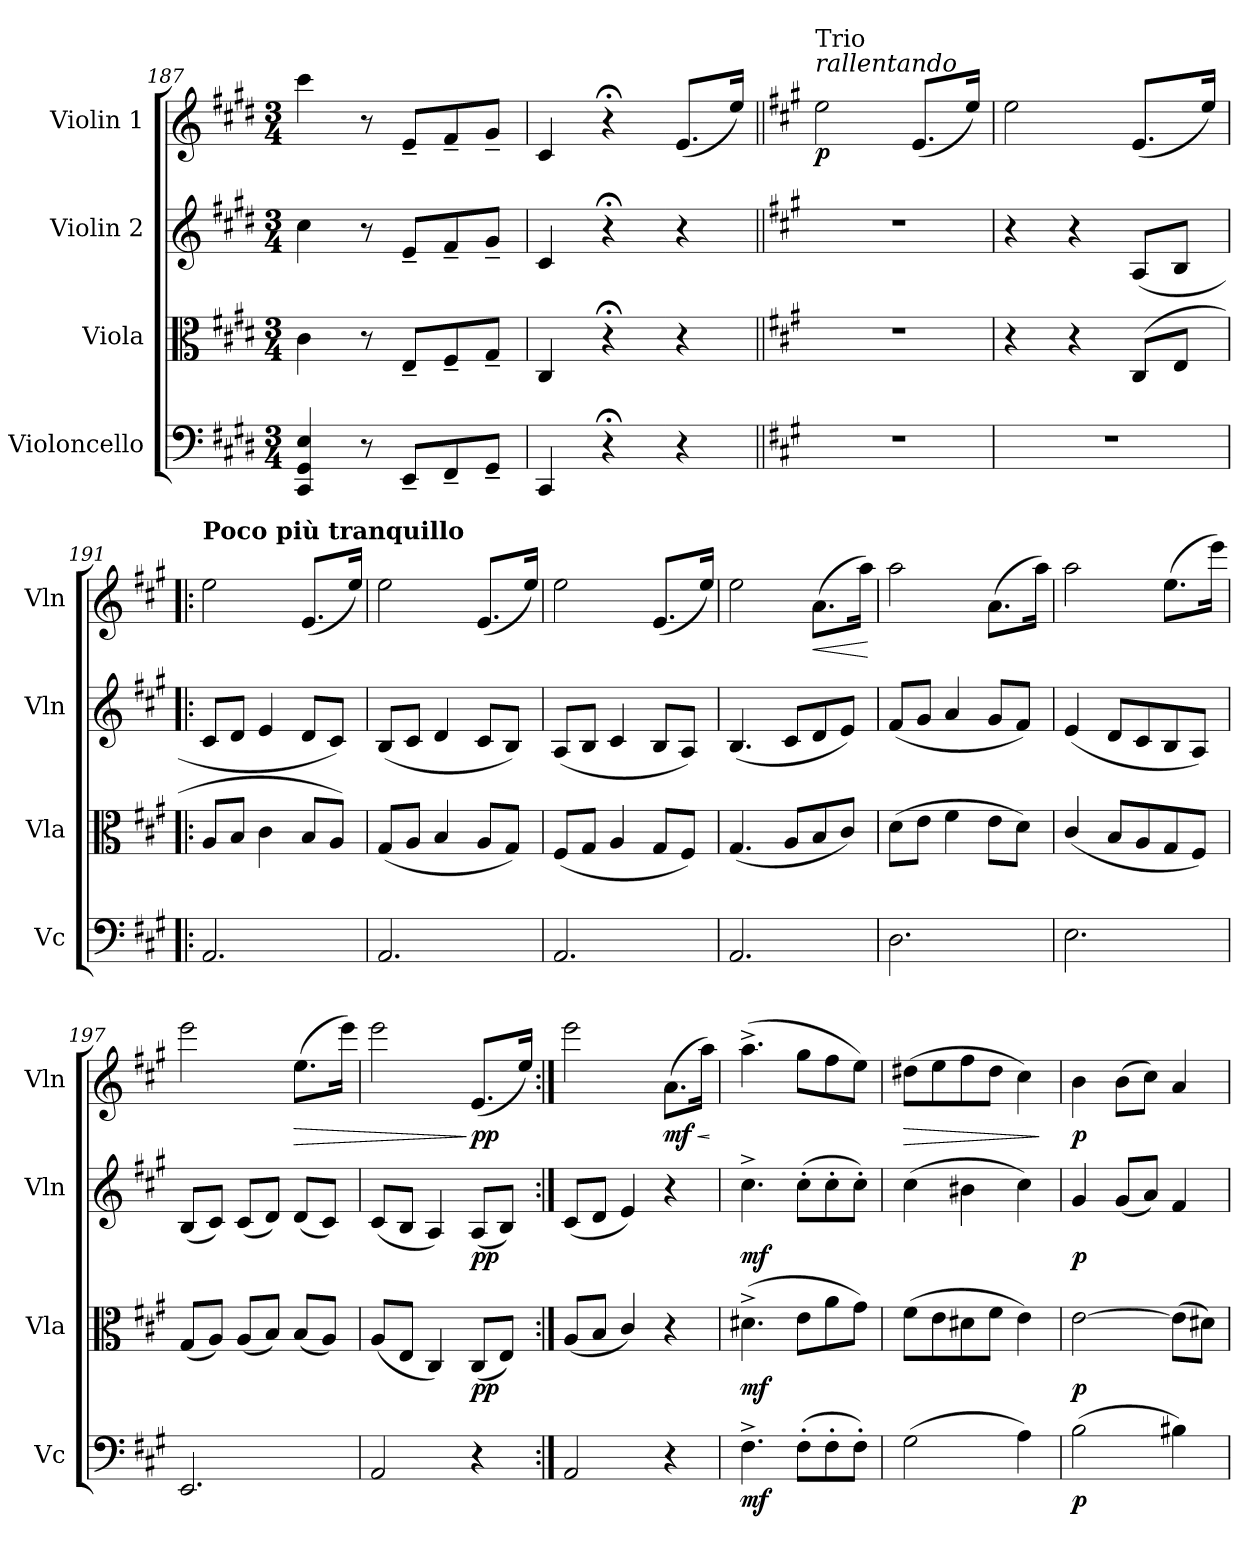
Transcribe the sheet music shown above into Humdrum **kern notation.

**kern	**dynam	**kern	**dynam	**kern	**dynam	**kern	**dynam
*part4	*part4	*part3	*part3	*part2	*part2	*part1	*part1
*staff4	*staff4	*staff3	*staff3	*staff2	*staff2	*staff1	*staff1
*I"Violoncello	*	*I"Viola	*	*I"Violin 2	*	*I"Violin 1	*
*I'Vc	*	*I'Vla	*	*I'Vln	*	*I'Vln	*
*clefF4	*	*clefC3	*	*clefG2	*	*clefG2	*
*k[f#c#g#d#]	*	*k[f#c#g#d#]	*	*k[f#c#g#d#]	*	*k[f#c#g#d#]	*
*M3/4	*	*M3/4	*	*M3/4	*	*M3/4	*
=187	=187	=187	=187	=187	=187	=187	=187
4CC#/ 4GG#/ 4E/	.	4c#\	.	4cc#\	.	4ccc#\	.
8r	.	8r	.	8r	.	8r	.
8EE~/L	.	8E~/L	.	8e~/L	.	8e~/L	.
8FF#~/	.	8F#~/	.	8f#~/	.	8f#~/	.
8GG#~/J	.	8G#~/J	.	8g#~/J	.	8g#~/J	.
=188	=188	=188	=188	=188	=188	=188	=188
4CC#/	.	4C#/	.	4c#/	.	4c#/	.
4r;<	.	4r;<	.	4r;<	.	4r;<	.
=188X2-	=188X2-	=188X2-	=188X2-	=188X2-	=188X2-	=188X2-	=188X2-
!	!	!	!	!	!	!	!LO:DY:b
4r	.	4r	.	4r	.	(<8.e/L	other-dynamics
.	.	.	.	.	.	16ee/Jk)	.
!!LO:PB:g=z
=189||	=189||	=189||	=189||	=189||	=189||	=189||	=189||
*k[f#c#g#]	*	*k[f#c#g#]	*	*k[f#c#g#]	*	*k[f#c#g#]	*
!	!	!	!	!	!	!LO:TX:a:i:t=rallentando	!
!	!	!	!	!	!	!LO:TX:a:t=Trio	!
!	!	!	!	!	!	!	!LO:DY:b
2.r	.	2.r	.	2.r	.	2ee\	p
.	.	.	.	.	.	(<8.e/L	.
.	.	.	.	.	.	16ee/Jk)	.
=190	=190	=190	=190	=190	=190	=190	=190
*	*	*	*	*	*	*MM104	*
2.r	.	4r	.	4r	.	2ee\	.
.	.	4r	.	4r	.	.	.
!	!	!	!LO:DY:b	!	!LO:DY:b	!	!
.	.	(<8C#/L	other-dynamics	(<8A/L	other-dynamics	(<8.e/L	.
.	.	8E/J	.	8B/J	.	.	.
.	.	.	.	.	.	16ee/Jk)	.
=191!|:	=191!|:	=191!|:	=191!|:	=191!|:	=191!|:	=191!|:	=191!|:
!	!	!	!	!	!	!LO:TX:a:B:t=Poco più tranquillo	!
!	!LO:DY:b	!	!	!	!	!	!LO:DY:b
2.AA/	other-dynamics	8A/L	.	8c#/L	.	2ee\	other-dynamics
.	.	8B/J	.	8d/J	.	.	.
.	.	4c#\	.	4e/	.	.	.
.	.	8B/L	.	8d/L	.	(<8.e/L	.
.	.	8A/J)	.	8c#/J)	.	.	.
.	.	.	.	.	.	16ee/Jk)	.
=192	=192	=192	=192	=192	=192	=192	=192
2.AA/	.	(<8G#/L	.	(<8B/L	.	2ee\	.
.	.	8A/J	.	8c#/J	.	.	.
.	.	4B/	.	4d/	.	.	.
.	.	8A/L	.	8c#/L	.	(<8.e/L	.
.	.	8G#/J)	.	8B/J)	.	.	.
.	.	.	.	.	.	16ee/Jk)	.
=193	=193	=193	=193	=193	=193	=193	=193
2.AA/	.	(<8F#/L	.	(<8A/L	.	2ee\	.
.	.	8G#/J	.	8B/J	.	.	.
.	.	4A/	.	4c#/	.	.	.
.	.	8G#/L	.	8B/L	.	(<8.e/L	.
.	.	8F#/J)	.	8A/J)	.	.	.
.	.	.	.	.	.	16ee/Jk)	.
=194	=194	=194	=194	=194	=194	=194	=194
2.AA/	.	(<4.G#/	.	(<4.B/	.	2ee\	.
.	.	8A/L	.	8c#/L	.	.	.
!	!	!	!	!	!	!	!LO:HP:b
.	.	8B/	.	8d/	.	(>8.a\L	<
.	.	8c#/J)	.	8e/J)	.	.	.
.	.	.	.	.	.	16aa\Jk)	.
.	.	.	.	.	.	.	[
=195	=195	=195	=195	=195	=195	=195	=195
2.D\	.	(>8d\L	.	(<8f#/L	.	2aa\	.
.	.	8e\J	.	8g#/J	.	.	.
.	.	4f#\	.	4a/	.	.	.
.	.	8e\L	.	8g#/L	.	(>8.a\L	.
.	.	8d\J)	.	8f#/J)	.	.	.
.	.	.	.	.	.	16aa\Jk)	.
!!LO:LB:g=z
=196	=196	=196	=196	=196	=196	=196	=196
2.E\	.	(<4c#/	.	(<4e/	.	2aa\	.
.	.	8B/L	.	8d/L	.	.	.
.	.	8A/	.	8c#/	.	.	.
.	.	8G#/	.	8B/	.	(>8.ee\L	.
.	.	8F#/J)	.	8A/J)	.	.	.
.	.	.	.	.	.	16eee\Jk)	.
=197	=197	=197	=197	=197	=197	=197	=197
2.EE/	.	(<8G#/L	.	(<8B/L	.	2eee\	.
.	.	8A/J)	.	8c#/J)	.	.	.
.	.	(<8A/L	.	(<8c#/L	.	.	.
.	.	8B/J)	.	8d/J)	.	.	.
!	!	!	!	!	!	!	!LO:HP:b
.	.	(<8B/L	.	(<8d/L	.	(>8.ee\L	>
.	.	8A/J)	.	8c#/J)	.	.	.
.	.	.	.	.	.	16eee\Jk)	.
=197X3	=197X3	=197X3	=197X3	=197X3	=197X3	=197X3	=197X3
2AA/	.	(<8A/L	.	(<8c#/L	.	2eee\	.
.	.	8E/J	.	8B/J	.	.	.
.	.	4C#/)	.	4A/)	.	.	.
!	!	!	!LO:DY:b	!	!LO:DY:b	!	!LO:DY:n=1:b
4r	.	(<8C#/L	pp	(<8A/L	pp	(<8.e/L	] pp
.	.	8E/J)	.	8B/J)	.	.	.
.	.	.	.	.	.	16ee/Jk)	.
=198:|!	=198:|!	=198:|!	=198:|!	=198:|!	=198:|!	=198:|!	=198:|!
2AA/	.	(<8A/L	.	(<8c#/L	.	2eee\	.
.	.	8B/J	.	8d/J	.	.	.
.	.	4c#/)	.	4e/)	.	.	.
*	*	*	*	*	*	*MM98	*
!	!	!	!	!	!	!	!LO:HP:b
!	!	!	!	!	!	!	!LO:DY:n=1:b
4r	.	4r	.	4r	.	(>8.a\L	< mf
.	.	.	.	.	.	16aa\Jk)	.
.	.	.	.	.	.	.	[
=199	=199	=199	=199	=199	=199	=199	=199
!	!LO:DY:b	!	!LO:DY:b	!	!LO:DY:b	!	!
4.F#^\	mf	(>4.d#X^\	mf	4.cc#^\	mf	(>4.aa^\	.
(>8F#'\L	.	8e\L	.	(>8cc#'\L	.	8gg#\L	.
8F#'\	.	8a\	.	8cc#'\	.	8ff#\	.
8F#'\J)	.	8g#\J)	.	8cc#'\J)	.	8ee\J)	.
=200	=200	=200	=200	=200	=200	=200	=200
!	!	!	!	!	!	!	!LO:HP:b
(>2G#\	.	(>8f#\L	.	(>4cc#\	.	(>8dd#X\L	>
.	.	8e\	.	.	.	8ee\	.
.	.	8d#X\	.	4b#X\	.	8ff#\	.
.	.	8f#\J	.	.	.	8dd#\J	.
4A\)	.	4e\)	.	4cc#\)	.	4cc#\)	.
.	.	.	.	.	.	.	]
!!LO:LB:g=z
=201	=201	=201	=201	=201	=201	=201	=201
!	!LO:DY:b	!	!LO:DY:b	!	!LO:DY:b	!	!LO:DY:b
(>2B\	p	[2e\	p	4g#/	p	4b\	p
.	.	.	.	(<8g#/L	.	(>8b\L	.
.	.	.	.	8a/J)	.	8cc#\J)	.
4B#X\)	.	(>8e\L]	.	4f#/	.	4a/	.
.	.	8d#X\J)	.	.	.	.	.
=	=	=	=	=	=	=	=
*-	*-	*-	*-	*-	*-	*-	*-
